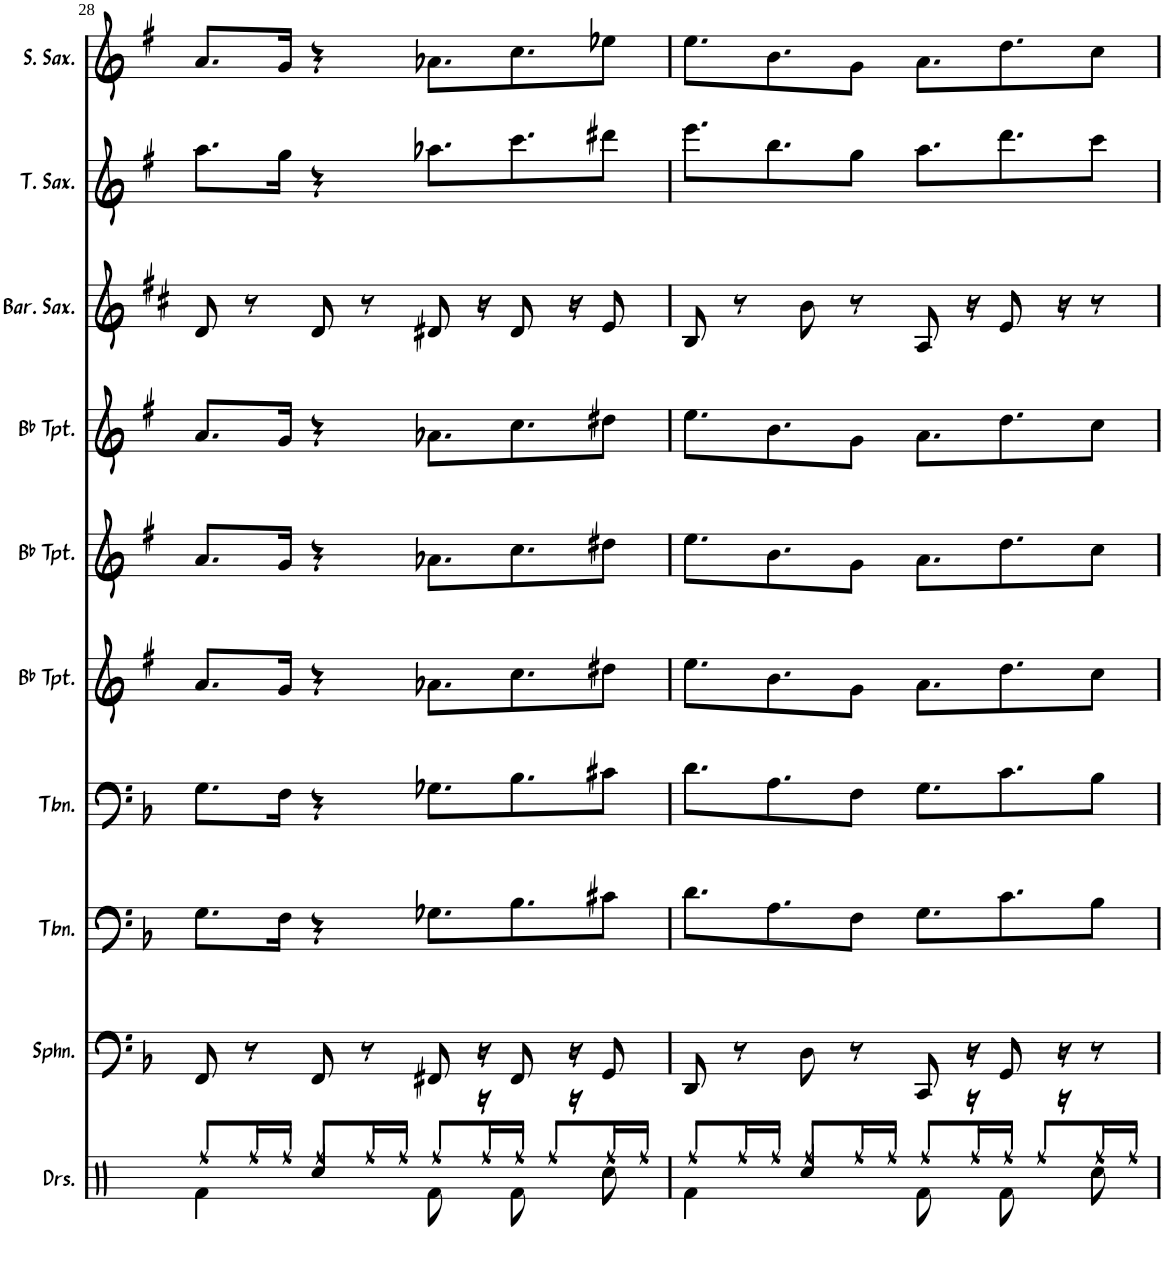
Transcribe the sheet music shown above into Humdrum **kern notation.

**kern	**kern	**kern	**kern	**kern	**kern	**kern	**kern	**kern	**kern
*part10	*part9	*part8	*part7	*part6	*part5	*part4	*part3	*part2	*part1
*staff10	*staff9	*staff8	*staff7	*staff6	*staff5	*staff4	*staff3	*staff2	*staff1
*I"Drumset	*I"Sousaphone	*I"Trombone	*I"Trombone	*I"Bb Trumpet	*I"Bb Trumpet	*I"Bb Trumpet	*I"Baritone Saxophone	*I"Tenor Saxophone	*I"Soprano Saxophone
*I'Drs.	*I'Sphn.	*I'Tbn.	*I'Tbn.	*I'Bb Tpt.	*I'Bb Tpt.	*I'Bb Tpt.	*I'Bar. Sax.	*I'T. Sax.	*I'S. Sax.
!!LO:PB:g=z
*clefX	*clefF4	*clefF4	*clefF4	*clefG2	*clefG2	*clefG2	*clefG2	*clefG2	*clefG2
*	*	*	*	*Trd1c2	*Trd1c2	*Trd1c2	*Trd12c21	*Trd8c14	*Trd1c2
*k[b-]	*k[b-]	*k[b-]	*k[b-]	*k[f#]	*k[f#]	*k[f#]	*k[f#c#]	*k[f#]	*k[f#]
*F:	*F:	*F:	*F:	*G:	*G:	*G:	*D:	*G:	*G:
*M4/4	*M4/4	*M4/4	*M4/4	*M4/4	*M4/4	*M4/4	*M4/4	*M4/4	*M4/4
=28	=28	=28	=28	=28	=28	=28	=28	=28	=28
*^	*	*	*	*	*	*	*	*	*
4Rf\	8Rff/L	8FF/	8.G\L	8.G\L	8.a/L	8.a/L	8.a/L	8d/	8.aa\L	8.a/L
.	16Rff/L	8r	.	.	.	.	.	8r	.	.
.	16Rff/JJ	.	16F\Jk	16F\Jk	16g/Jk	16g/Jk	16g/Jk	.	16gg\Jk	16g/Jk
4Rcc/	8Rff/L	8FF/	4r	4r	4r	4r	4r	8d/	4r	4r
.	16Rff/L	8r	.	.	.	.	.	8r	.	.
.	16Rff/JJ	.	.	.	.	.	.	.	.	.
8Rf\	8Rff/L	8FF#X/	8.G-X\L	8.G-X\L	8.a-X\L	8.a-X\L	8.a-X\L	8d#X/	8.aa-X\L	8.a-X\L
16r	16Rff/L	16r	.	.	.	.	.	16r	.	.
8Rf\	16Rff/JJ	8FF#/	8.B-\	8.B-\	8.cc\	8.cc\	8.cc\	8d#/	8.ccc\	8.cc\
.	8Rff/L	.	.	.	.	.	.	.	.	.
16r	.	16r	.	.	.	.	.	16r	.	.
8Rcc\	16Rff/L	8GG/	8c#X\J	8c#X\J	8dd#X\J	8dd#X\J	8dd#X\J	8e/	8ddd#X\J	8ee-X\J
.	16Rff/JJ	.	.	.	.	.	.	.	.	.
=29	=29	=29	=29	=29	=29	=29	=29	=29	=29	=29
4Rf\	8Rff/L	8DD/	8.d\L	8.d\L	8.ee\L	8.ee\L	8.ee\L	8B/	8.eee\L	8.ee\L
.	16Rff/L	8r	.	.	.	.	.	8r	.	.
.	16Rff/JJ	.	8.A\	8.A\	8.b\	8.b\	8.b\	.	8.bb\	8.b\
4Rcc/	8Rff/L	8D\	.	.	.	.	.	8b\	.	.
.	16Rff/L	8r	8F\J	8F\J	8g\J	8g\J	8g\J	8r	8gg\J	8g\J
.	16Rff/JJ	.	.	.	.	.	.	.	.	.
8Rf\	8Rff/L	8CC/	8.G\L	8.G\L	8.a\L	8.a\L	8.a\L	8A/	8.aa\L	8.a\L
16r	16Rff/L	16r	.	.	.	.	.	16r	.	.
8Rf\	16Rff/JJ	8GG/	8.c\	8.c\	8.dd\	8.dd\	8.dd\	8e/	8.ddd\	8.dd\
.	8Rff/L	.	.	.	.	.	.	.	.	.
16r	.	16r	.	.	.	.	.	16r	.	.
8Rcc\	16Rff/L	8r	8B-\J	8B-\J	8cc\J	8cc\J	8cc\J	8r	8ccc\J	8cc\J
.	16Rff/JJ	.	.	.	.	.	.	.	.	.
*v	*v	*	*	*	*	*	*	*	*	*
=	=	=	=	=	=	=	=	=	=
*-	*-	*-	*-	*-	*-	*-	*-	*-	*-
